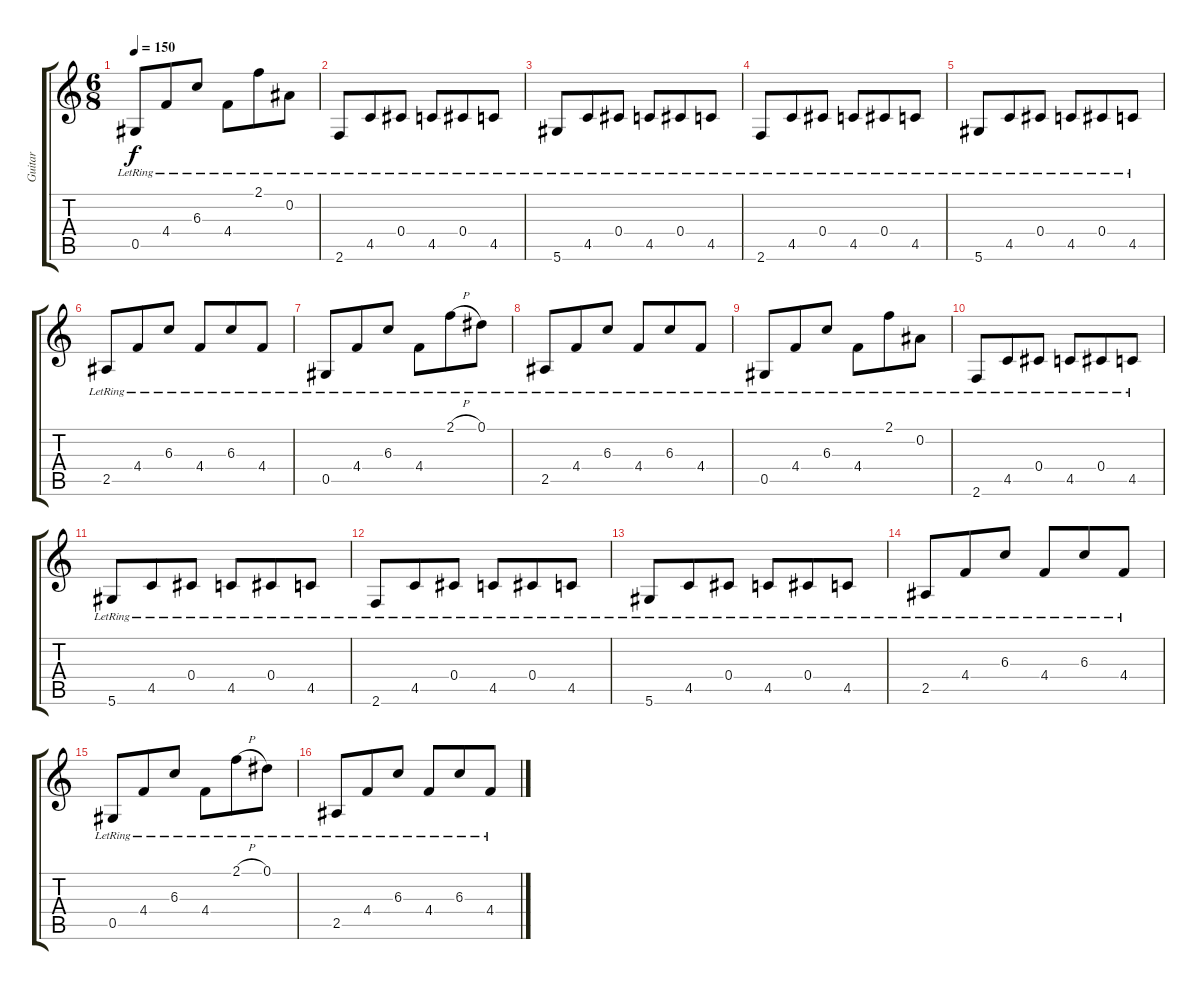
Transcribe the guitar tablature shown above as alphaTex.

\track ("Guitar" "Guitar") {instrument distortionguitar}
\staff {score tabs}
\tuning (Eb4 Bb3 Gb3 Db3 Ab2 Eb2) {hide}
\ts (6 8)
\tempo 150
\clef g2
\ks c
0.5{lr}.8{dy f} 4.4{lr}.8 6.3{lr}.8 4.4{lr}.8 2.1{lr}.8 0.2{lr}.8 |
2.6{lr}.8 4.5{lr}.8 0.4{lr}.8 4.5{lr}.8 0.4{lr}.8 4.5{lr}.8 |
5.6{lr}.8 4.5{lr}.8 0.4{lr}.8 4.5{lr}.8 0.4{lr}.8 4.5{lr}.8 |
2.6{lr}.8 4.5{lr}.8 0.4{lr}.8 4.5{lr}.8 0.4{lr}.8 4.5{lr}.8 |
5.6{lr}.8 4.5{lr}.8 0.4{lr}.8 4.5{lr}.8 0.4{lr}.8 4.5{lr}.8 |
2.5{lr}.8 4.4{lr}.8 6.3{lr}.8 4.4{lr}.8 6.3{lr}.8 4.4{lr}.8 |
0.5{lr}.8 4.4{lr}.8 6.3{lr}.8 4.4{lr}.8 2.1{h lr}.8 0.1{lr}.8 |
2.5{lr}.8 4.4{lr}.8 6.3{lr}.8 4.4{lr}.8 6.3{lr}.8 4.4{lr}.8 |
0.5{lr}.8 4.4{lr}.8 6.3{lr}.8 4.4{lr}.8 2.1{lr}.8 0.2{lr}.8 |
2.6{lr}.8 4.5{lr}.8 0.4{lr}.8 4.5{lr}.8 0.4{lr}.8 4.5{lr}.8 |
5.6{lr}.8 4.5{lr}.8 0.4{lr}.8 4.5{lr}.8 0.4{lr}.8 4.5{lr}.8 |
2.6{lr}.8 4.5{lr}.8 0.4{lr}.8 4.5{lr}.8 0.4{lr}.8 4.5{lr}.8 |
5.6{lr}.8 4.5{lr}.8 0.4{lr}.8 4.5{lr}.8 0.4{lr}.8 4.5{lr}.8 |
2.5{lr}.8 4.4{lr}.8 6.3{lr}.8 4.4{lr}.8 6.3{lr}.8 4.4{lr}.8 |
0.5{lr}.8 4.4{lr}.8 6.3{lr}.8 4.4{lr}.8 2.1{h lr}.8 0.1{lr}.8 |
2.5{lr}.8 4.4{lr}.8 6.3{lr}.8 4.4{lr}.8 6.3{lr}.8 4.4{lr}.8
